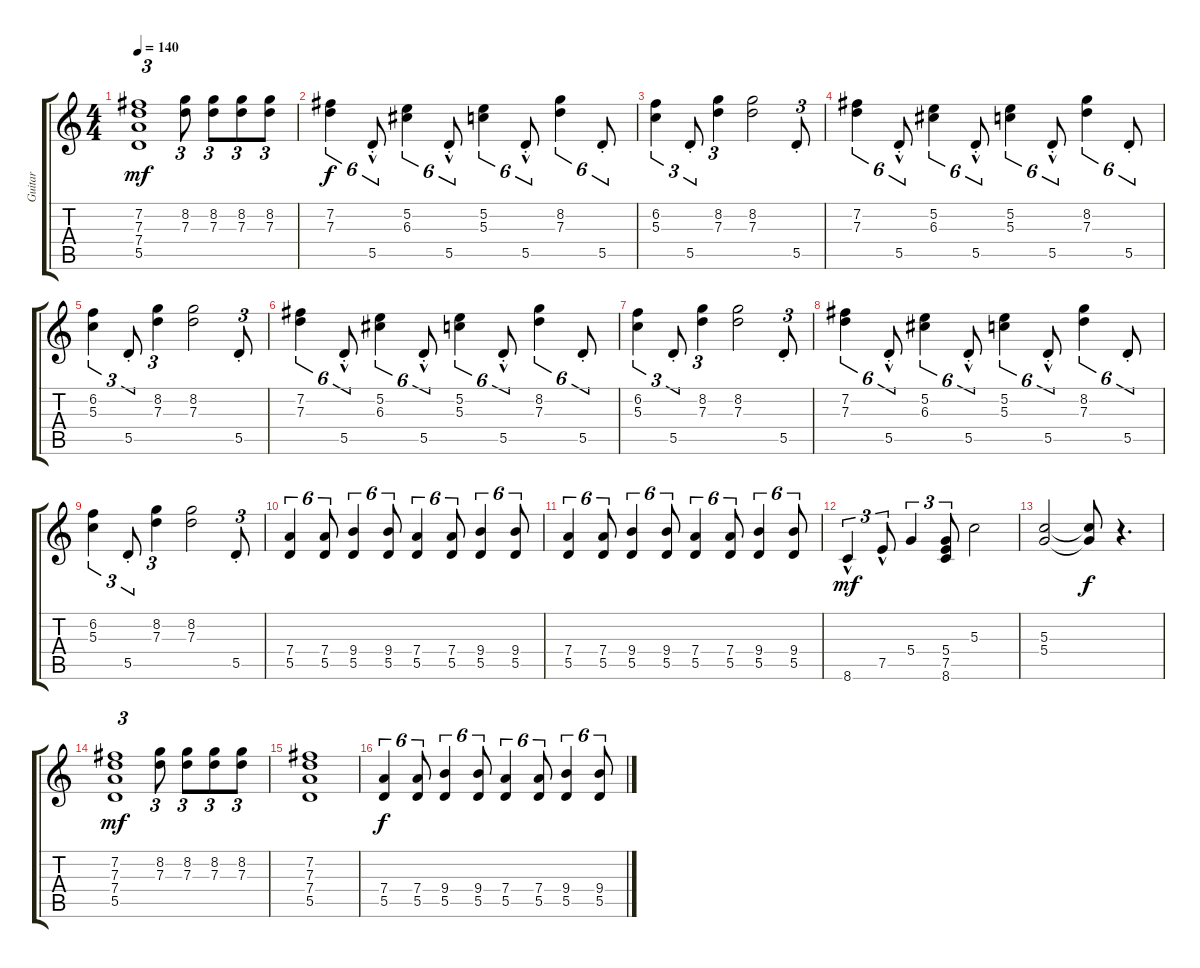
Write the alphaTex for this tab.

\track ("Guitar" "Guitar") {instrument electricguitarclean}
\staff {score tabs}
\tuning (E4 B3 G3 D3 A2 E2) {hide}
\ts (4 4)
\tempo 140
\clef g2
\ks c
(7.2 7.3 7.4 5.5).1{tu (3 2) dy mf} (8.2 7.3).8{tu (3 2)} (8.2 7.3).8{tu (3 2)} (8.2 7.3).8{tu (3 2)} (8.2 7.3).8{tu (3 2)} |
(7.2 7.3).4{tu (6 4) dy f} 5.5{hac st}.8{tu (6 4)} (5.2 6.3).4{tu (6 4)} 5.5{hac st}.8{tu (6 4)} (5.2 5.3).4{tu (6 4)} 5.5{hac st}.8{tu (6 4)} (8.2 7.3).4{tu (6 4)} 5.5{st}.8{tu (6 4)} |
(6.2 5.3).4{tu (3 2)} 5.5{st}.8{tu (3 2)} (8.2 7.3).4{tu (3 2)} (8.2 7.3).2 5.5{st}.8{tu (3 2)} |
(7.2 7.3).4{tu (6 4)} 5.5{hac st}.8{tu (6 4)} (5.2 6.3).4{tu (6 4)} 5.5{hac st}.8{tu (6 4)} (5.2 5.3).4{tu (6 4)} 5.5{hac st}.8{tu (6 4)} (8.2 7.3).4{tu (6 4)} 5.5{st}.8{tu (6 4)} |
(6.2 5.3).4{tu (3 2)} 5.5{st}.8{tu (3 2)} (8.2 7.3).4{tu (3 2)} (8.2 7.3).2 5.5{st}.8{tu (3 2)} |
(7.2 7.3).4{tu (6 4)} 5.5{hac st}.8{tu (6 4)} (5.2 6.3).4{tu (6 4)} 5.5{hac st}.8{tu (6 4)} (5.2 5.3).4{tu (6 4)} 5.5{hac st}.8{tu (6 4)} (8.2 7.3).4{tu (6 4)} 5.5{st}.8{tu (6 4)} |
(6.2 5.3).4{tu (3 2)} 5.5{st}.8{tu (3 2)} (8.2 7.3).4{tu (3 2)} (8.2 7.3).2 5.5{st}.8{tu (3 2)} |
(7.2 7.3).4{tu (6 4)} 5.5{hac st}.8{tu (6 4)} (5.2 6.3).4{tu (6 4)} 5.5{hac st}.8{tu (6 4)} (5.2 5.3).4{tu (6 4)} 5.5{hac st}.8{tu (6 4)} (8.2 7.3).4{tu (6 4)} 5.5{st}.8{tu (6 4)} |
(6.2 5.3).4{tu (3 2)} 5.5{st}.8{tu (3 2)} (8.2 7.3).4{tu (3 2)} (8.2 7.3).2 5.5{st}.8{tu (3 2)} |
(7.4 5.5).4{tu (6 4)} (7.4 5.5).8{tu (6 4)} (9.4 5.5).4{tu (6 4)} (9.4 5.5).8{tu (6 4)} (7.4 5.5).4{tu (6 4)} (7.4 5.5).8{tu (6 4)} (9.4 5.5).4{tu (6 4)} (9.4 5.5).8{tu (6 4)} |
(7.4 5.5).4{tu (6 4)} (7.4 5.5).8{tu (6 4)} (9.4 5.5).4{tu (6 4)} (9.4 5.5).8{tu (6 4)} (7.4 5.5).4{tu (6 4)} (7.4 5.5).8{tu (6 4)} (9.4 5.5).4{tu (6 4)} (9.4 5.5).8{tu (6 4)} |
8.6{hac}.4{tu (3 2) dy mf} 7.5{hac}.8{tu (3 2)} 5.4.4{tu (3 2)} (5.4 7.5 8.6).8{tu (3 2)} 5.3.2 |
(5.3 5.4).2 (5.3{t} 5.4{t}).8{dy f} r.4{d} |
(7.2 7.3 7.4 5.5).1{tu (3 2) dy mf} (8.2 7.3).8{tu (3 2)} (8.2 7.3).8{tu (3 2)} (8.2 7.3).8{tu (3 2)} (8.2 7.3).8{tu (3 2)} |
(7.2 7.3 7.4 5.5).1 |
(7.4 5.5).4{tu (6 4) dy f} (7.4 5.5).8{tu (6 4)} (9.4 5.5).4{tu (6 4)} (9.4 5.5).8{tu (6 4)} (7.4 5.5).4{tu (6 4)} (7.4 5.5).8{tu (6 4)} (9.4 5.5).4{tu (6 4)} (9.4 5.5).8{tu (6 4)}
